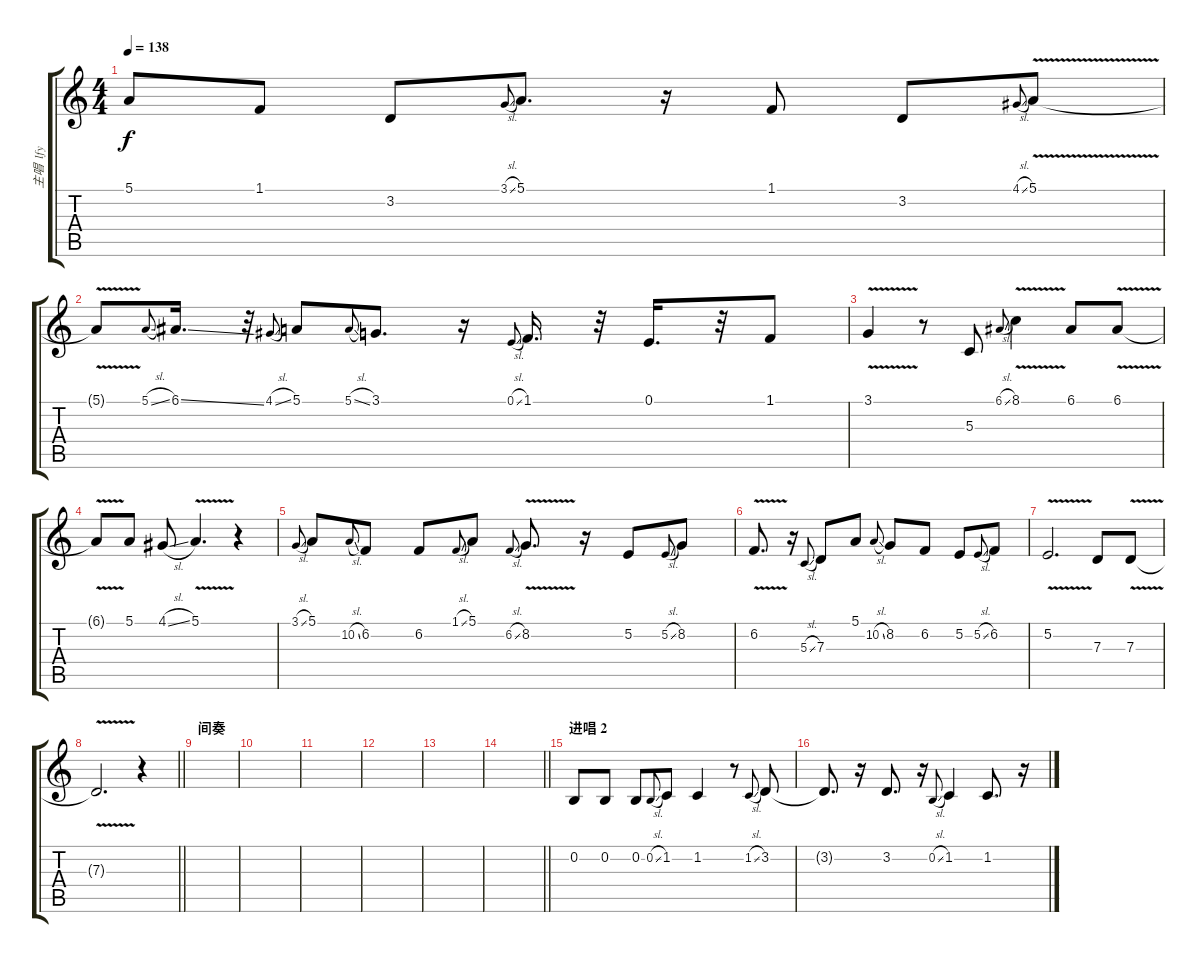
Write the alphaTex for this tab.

\track ("主唱  lfy" "主唱  lfy") {instrument sopranosax}
\staff {score tabs}
\tuning (E4 B3 G3 D3 A2 E2) {hide}
\ts (4 4)
\tempo 138
\clef g2
\ks c
5.1{t}.8{dy f} 1.1.8 3.2.8 3.1{sl}.8{gr onbeat} 5.1.8{d} r.16 1.1.8 3.2.8 4.1{sl}.8{gr onbeat} 5.1{v}.8 |
5.1{t}.8 5.1{sl}.8{gr onbeat} 6.1{ss}.16{d} r.32 4.1{sl}.8{gr onbeat} 5.1.8 5.1{sl}.8{gr onbeat} 3.1.8{d} r.16 0.1{sl}.8{gr onbeat} 1.1.16{d} r.32 0.1.16{d} r.32 1.1.8 |
3.1{v}.4 r.8 5.3.8 6.1{sl}.8{gr onbeat} 8.1{v}.4 6.1.8 6.1{v}.8 |
6.1{t}.8 5.1.8 4.1{sl}.8 5.1{v}.4{d} r.4 |
3.1{sl}.8{gr onbeat} 5.1.8 10.2{sl}.8{gr onbeat} 6.2.8 6.2.8 1.1{sl}.8{gr onbeat} 5.1.8 6.2{sl}.8{gr onbeat} 8.2{v}.8{d} r.16 5.2.8 5.2{sl}.8{gr onbeat} 8.2.8 |
6.2{v}.8{d} r.16 5.3{sl}.8{gr onbeat} 7.3.8 5.1.8 10.2{sl}.8{gr onbeat} 8.2.8 6.2.8 5.2.8 5.2{sl}.8{gr onbeat} 6.2.8 |
5.2{v}.2{d} 7.3.8 7.3{v}.8 |
\barLineRight lightlight
7.3{t}.2{d} r.4 |
\section ("" "间奏")
|
|
|
|
|
\barLineRight lightlight
|
\section ("" "进唱 2")
0.2.8 0.2.8 0.2.8 0.2{sl}.8{gr onbeat} 1.2.8 1.2.4 r.8 1.2{sl}.8{gr onbeat} 3.2.8 |
3.2{t}.8{d} r.16 3.2.8{d} r.16 0.2{sl}.8{gr onbeat} 1.2.4 1.2.8{d} r.16
